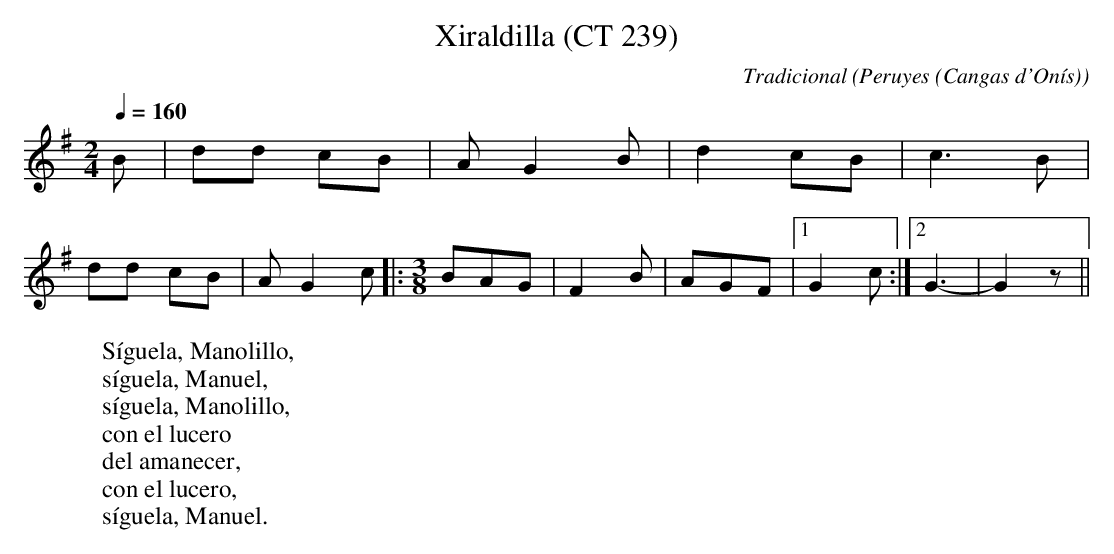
X:1
T:Xiraldilla (CT 239)
C:Tradicional
O:Peruyes (Cangas d'Onís)
M:2/4
L:1/8
Q:1/4=160
W:Síguela, Manolillo,
W:síguela, Manuel,
W:síguela, Manolillo,
W:con el lucero
W:del amanecer,
W:con el lucero,
W:síguela, Manuel.
K:G
B|dd cB|A G2 B|d2 cB|c3 B|
dd cB|A G2 c|:[M:3/8]BAG|F2 B|AGF|[1 G2 c :|[2 G3-|G2 z||
